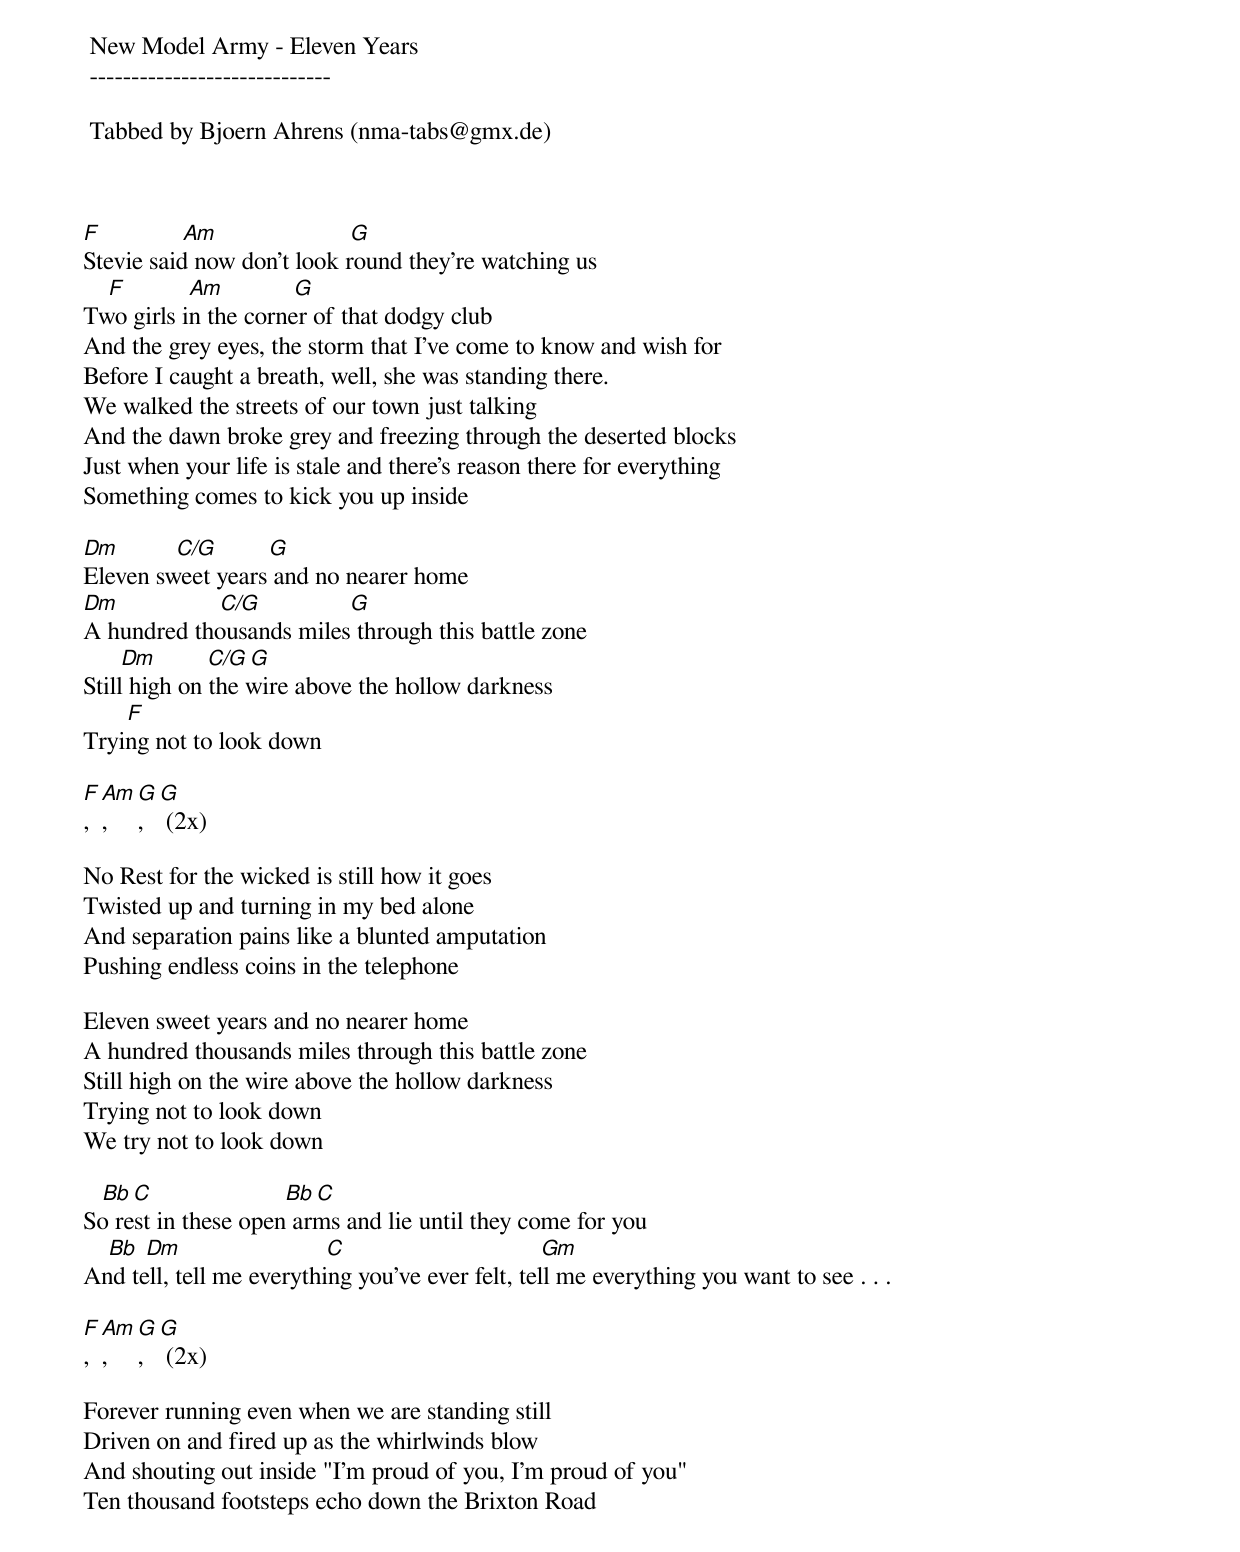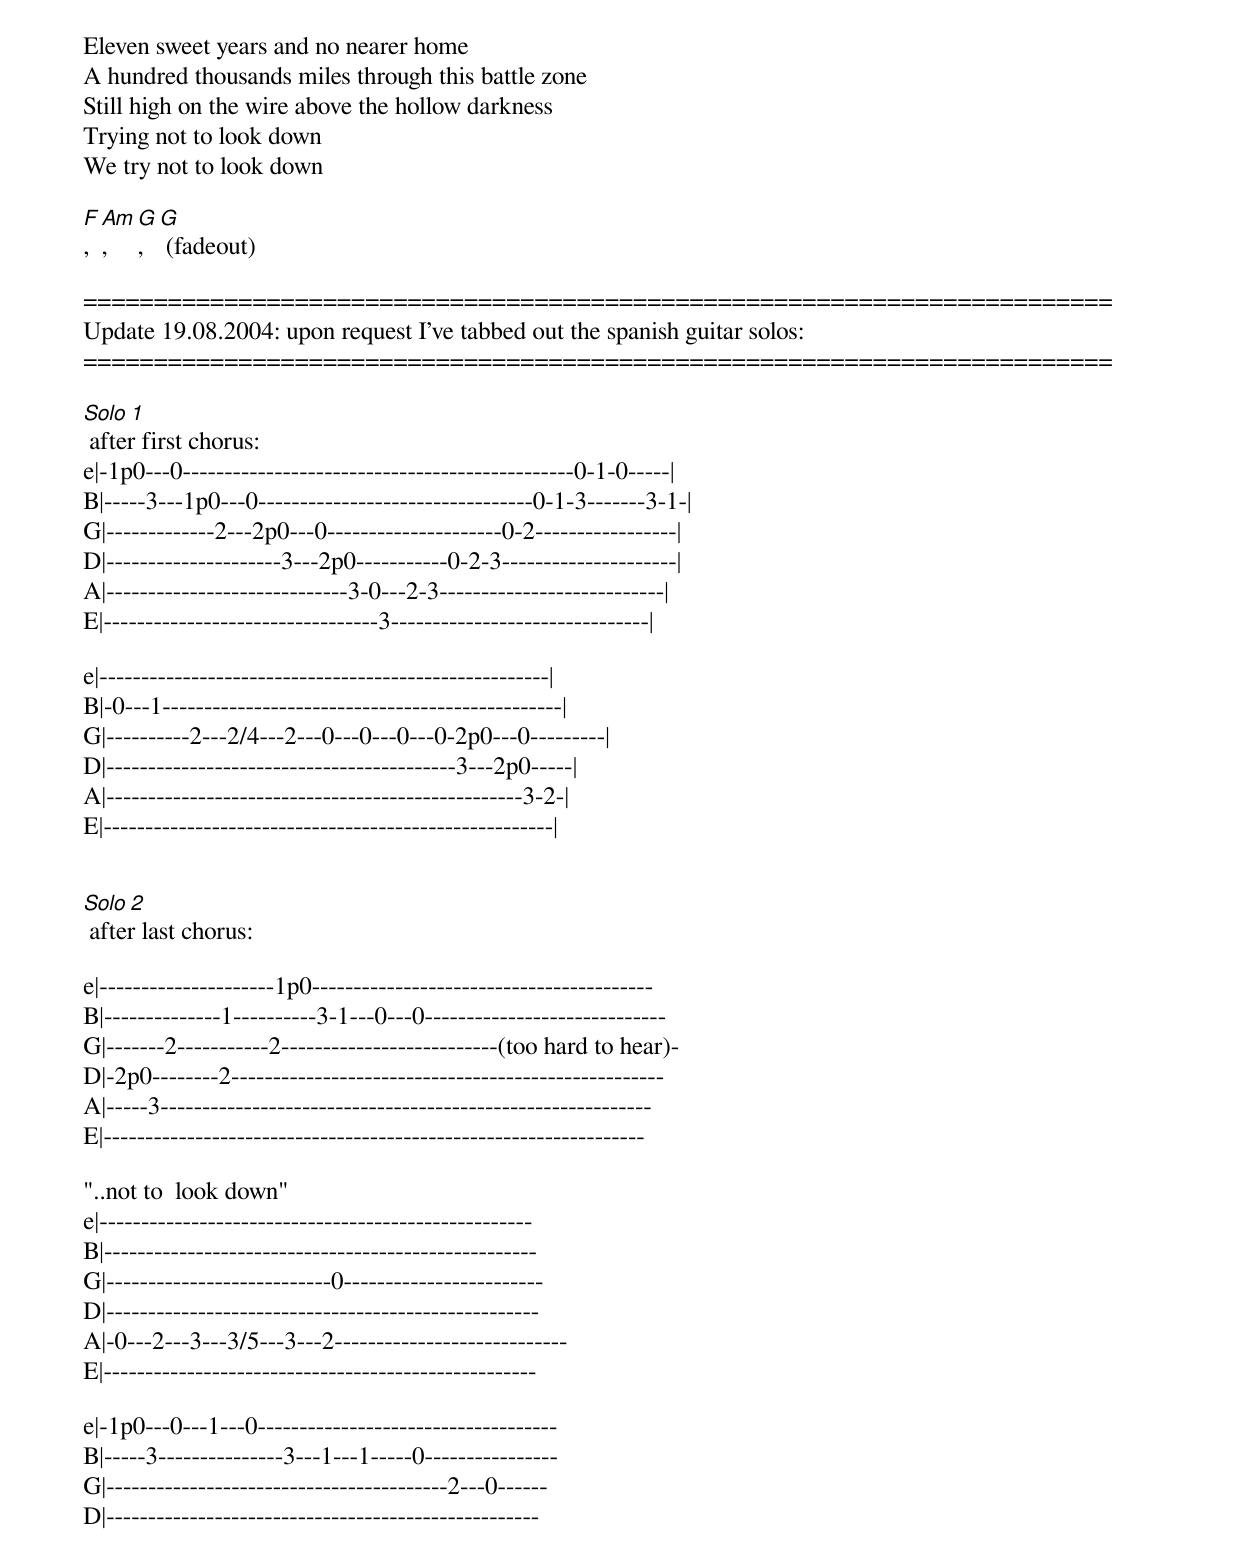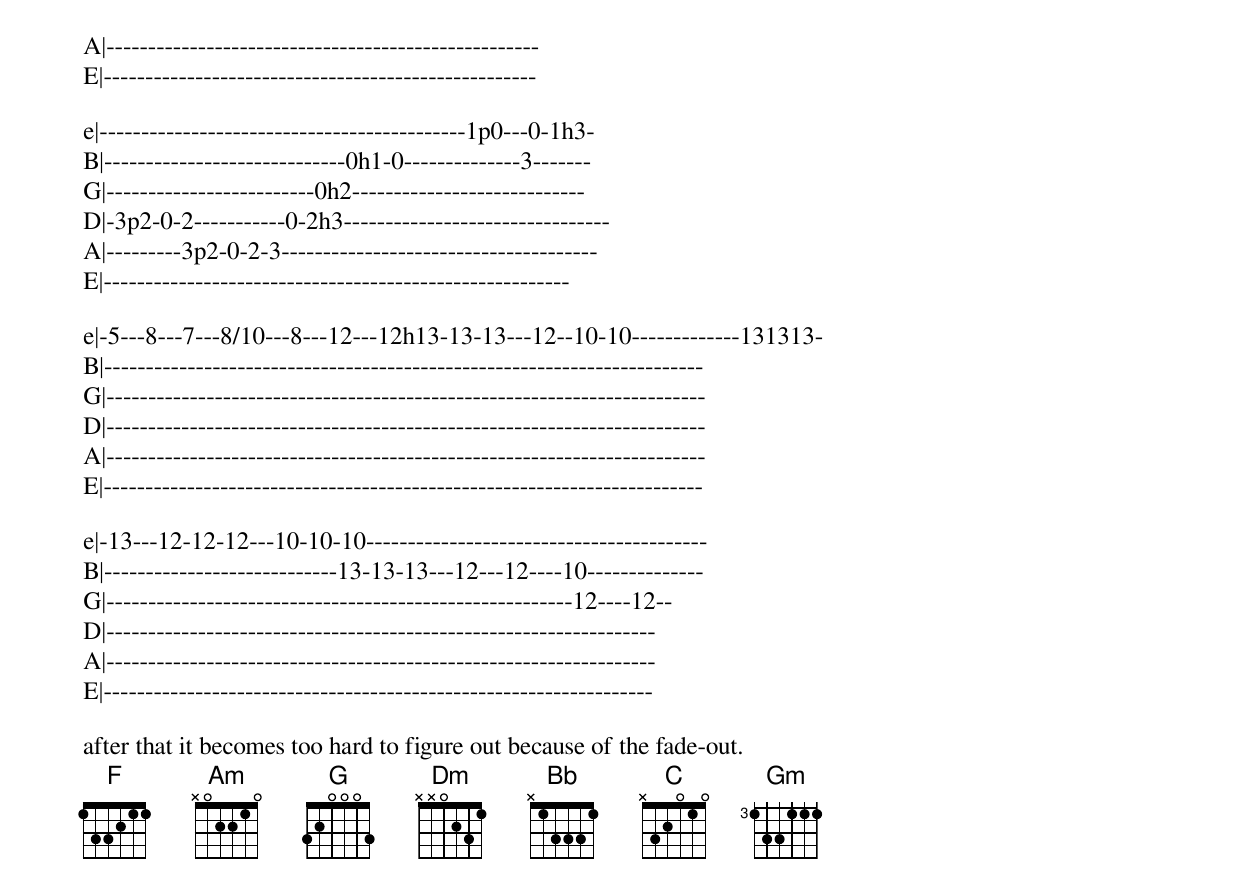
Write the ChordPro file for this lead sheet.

 New Model Army - Eleven Years
 -----------------------------

 Tabbed by Bjoern Ahrens (nma-tabs@gmx.de)



[F]             [Am]                     [G]
Stevie said now don't look round they're watching us
    [F]          [Am]           [G]
Two girls in the corner of that dodgy club
And the grey eyes, the storm that I've come to know and wish for
Before I caught a breath, well, she was standing there.
We walked the streets of our town just talking
And the dawn broke grey and freezing through the deserted blocks
Just when your life is stale and there's reason there for everything
Something comes to kick you up inside

[Dm]         [C/G]        [G]
Eleven sweet years and no nearer home
[Dm]                [C/G]              [G]
A hundred thousands miles through this battle zone
      [Dm]        [C/G][G]
Still high on the wire above the hollow darkness
       [F]
Trying not to look down

[F], [Am], [G], [G] (2x)

No Rest for the wicked is still how it goes
Twisted up and turning in my bed alone
And separation pains like a blunted amputation
Pushing endless coins in the telephone

Eleven sweet years and no nearer home
A hundred thousands miles through this battle zone
Still high on the wire above the hollow darkness
Trying not to look down
We try not to look down

   [Bb][C]                     [Bb][C]
So rest in these open arms and lie until they come for you
    [Bb] [Dm]                       [C]                               [Gm]
And tell, tell me everything you've ever felt, tell me everything you want to see . . .

[F], [Am], [G], [G] (2x)

Forever running even when we are standing still
Driven on and fired up as the whirlwinds blow
And shouting out inside "I'm proud of you, I'm proud of you"
Ten thousand footsteps echo down the Brixton Road

Eleven sweet years and no nearer home
A hundred thousands miles through this battle zone
Still high on the wire above the hollow darkness
Trying not to look down
We try not to look down

[F], [Am], [G], [G] (fadeout)

=========================================================================
Update 19.08.2004: upon request I've tabbed out the spanish guitar solos:
=========================================================================

[Solo 1] after first chorus:
e|-1p0---0-----------------------------------------------0-1-0-----|
B|-----3---1p0---0---------------------------------0-1-3-------3-1-|
G|-------------2---2p0---0---------------------0-2-----------------|
D|---------------------3---2p0-----------0-2-3---------------------|
A|-----------------------------3-0---2-3---------------------------|
E|---------------------------------3-------------------------------|

e|------------------------------------------------------|
B|-0---1------------------------------------------------|
G|----------2---2/4---2---0---0---0---0-2p0---0---------|
D|------------------------------------------3---2p0-----|
A|--------------------------------------------------3-2-|
E|------------------------------------------------------|


[Solo 2] after last chorus:

e|---------------------1p0-----------------------------------------
B|--------------1----------3-1---0---0-----------------------------
G|-------2-----------2--------------------------(too hard to hear)-
D|-2p0--------2----------------------------------------------------
A|-----3-----------------------------------------------------------
E|-----------------------------------------------------------------

"..not to  look down"
e|----------------------------------------------------
B|----------------------------------------------------
G|---------------------------0------------------------
D|----------------------------------------------------
A|-0---2---3---3/5---3---2----------------------------
E|----------------------------------------------------

e|-1p0---0---1---0------------------------------------
B|-----3---------------3---1---1-----0----------------
G|-----------------------------------------2---0------
D|----------------------------------------------------
A|----------------------------------------------------
E|----------------------------------------------------

e|--------------------------------------------1p0---0-1h3-
B|-----------------------------0h1-0--------------3-------
G|-------------------------0h2----------------------------
D|-3p2-0-2-----------0-2h3--------------------------------
A|---------3p2-0-2-3--------------------------------------
E|--------------------------------------------------------

e|-5---8---7---8/10---8---12---12h13-13-13---12--10-10-------------131313-
B|------------------------------------------------------------------------
G|------------------------------------------------------------------------
D|------------------------------------------------------------------------
A|------------------------------------------------------------------------
E|------------------------------------------------------------------------

e|-13---12-12-12---10-10-10-----------------------------------------
B|----------------------------13-13-13---12---12----10--------------
G|--------------------------------------------------------12----12--
D|------------------------------------------------------------------
A|------------------------------------------------------------------
E|------------------------------------------------------------------

after that it becomes too hard to figure out because of the fade-out.
